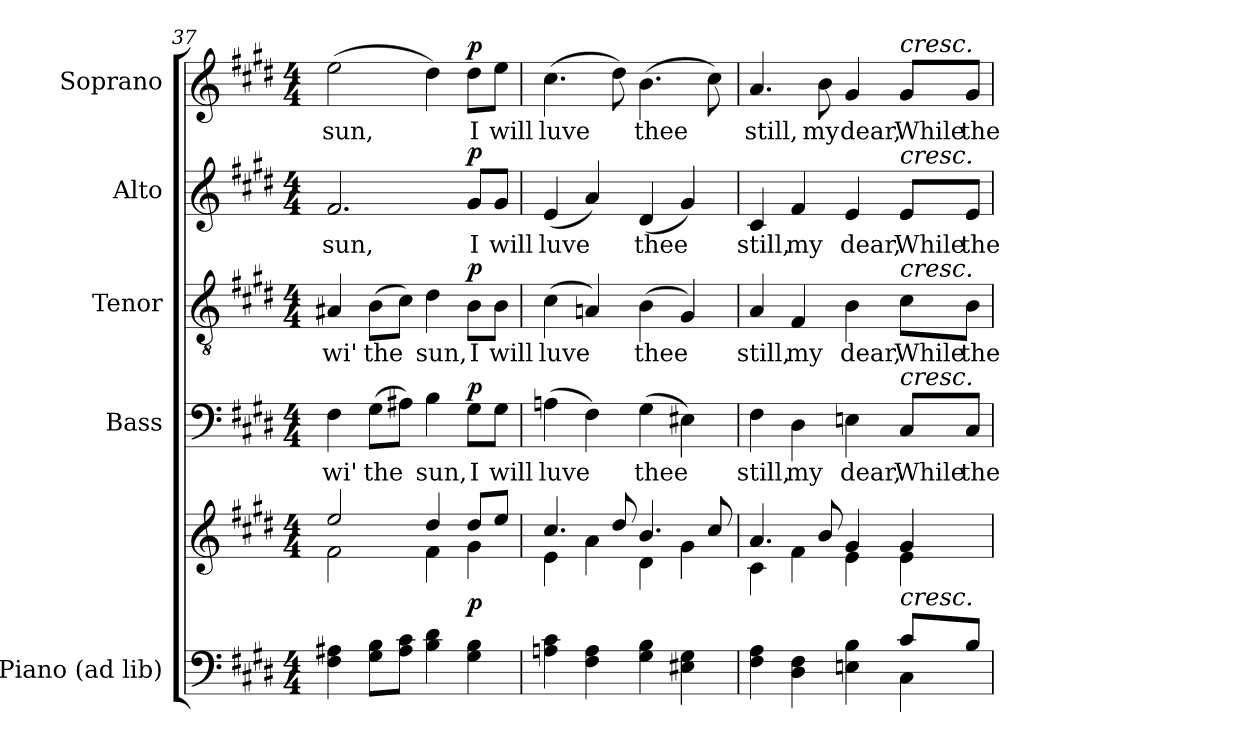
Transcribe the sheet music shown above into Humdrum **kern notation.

**kern	**kern	**dynam	**kern	**text	**dynam	**kern	**text	**dynam	**kern	**text	**dynam	**kern	**text	**dynam
*part5	*part5	*part5	*part4	*part4	*part4	*part3	*part3	*part3	*part2	*part2	*part2	*part1	*part1	*part1
*staff6	*staff5	*staff5/6	*staff4	*staff4	*staff4	*staff3	*staff3	*staff3	*staff2	*staff2	*staff2	*staff1	*staff1	*staff1
*I"Piano (ad lib)	*	*	*I"Bass	*	*	*I"Tenor	*	*	*I"Alto	*	*	*I"Soprano	*	*
*I'Pno.	*	*	*I'B.	*	*	*I'T.	*	*	*I'A.	*	*	*I'S.	*	*
*clefF4	*clefG2	*	*clefF4	*	*	*clefGv2	*	*	*clefG2	*	*	*clefG2	*	*
*	*	*	*	*	*	*ITrd7c12	*	*	*	*	*	*	*	*
*k[f#c#g#d#]	*k[f#c#g#d#]	*	*k[f#c#g#d#]	*	*	*k[f#c#g#d#]	*	*	*k[f#c#g#d#]	*	*	*k[f#c#g#d#]	*	*
*E:	*E:	*	*E:	*	*	*E:	*	*	*E:	*	*	*E:	*	*
*M4/4	*M4/4	*	*M4/4	*	*	*M4/4	*	*	*M4/4	*	*	*M4/4	*	*
=37	=37	=37	=37	=37	=37	=37	=37	=37	=37	=37	=37	=37	=37	=37
*	*^	*	*	*	*	*	*	*	*	*	*	*	*	*
!	!	!	!	!	!LO:LY:b:color=#000000	!	!	!	!	!	!	!	!	!	!
!	!	!	!	!	!	!	!	!LO:LY:b:color=#000000	!	!	!	!	!	!	!
!	!	!	!	!	!	!	!	!	!	!	!LO:LY:b:color=#000000	!	!	!	!
!	!	!	!	!	!	!	!	!	!	!	!	!	!	!LO:LY:b:color=#000000	!
4F#i\ 4A#Xi	2eei/	2f#i\	.	4F#i\	wi'	.	4AA#Xi/	wi'	.	2.f#i/	sun,	.	(2eei\	sun,	.
!	!	!	!	!	!LO:LY:b:color=#000000	!	!	!	!	!	!	!	!	!	!
!	!	!	!	!	!	!	!	!LO:LY:b:color=#000000	!	!	!	!	!	!	!
8G#i\ 8BiL	.	.	.	(8G#i\L	the	.	(8BBi\L	the	.	.	.	.	.	.	.
8A#i\ 8c#iJ	.	.	.	8A#Xi\J)	.	.	8C#i\J)	.	.	.	.	.	.	.	.
!	!	!	!	!	!LO:LY:b:color=#000000	!	!	!	!	!	!	!	!	!	!
!	!	!	!	!	!	!	!	!LO:LY:b:color=#000000	!	!	!	!	!	!	!
4Bi\ 4d#i	4dd#i/	4f#i\	.	4Bi\	sun,	.	4D#i\	sun,	.	.	.	.	4dd#i\)	.	.
!	!	!	!	!	!LO:LY:b:color=#000000	!	!	!	!	!	!	!	!	!	!
!	!	!	!	!	!	!	!	!LO:LY:b:color=#000000	!	!	!	!	!	!	!
!	!	!	!	!	!	!	!	!	!	!	!LO:LY:b:color=#000000	!	!	!	!
!	!	!	!	!	!	!	!	!	!	!	!	!	!	!LO:LY:b:color=#000000	!
4G#i\ 4Bi	8dd#i/L	4g#i\	p	8G#i\L	I	p	8BBi\L	I	p	8g#i/L	I	p	8dd#i\L	I	p
!	!	!	!	!	!LO:LY:b:color=#000000	!	!	!	!	!	!	!	!	!	!
!	!	!	!	!	!	!	!	!LO:LY:b:color=#000000	!	!	!	!	!	!	!
!	!	!	!	!	!	!	!	!	!	!	!LO:LY:b:color=#000000	!	!	!	!
!	!	!	!	!	!	!	!	!	!	!	!	!	!	!LO:LY:b:color=#000000	!
.	8eei/J	.	.	8G#i\J	will	.	8BBi\J	will	.	8g#i/J	will	.	8eei\J	will	.
!!LO:PB:g=z
=38	=38	=38	=38	=38	=38	=38	=38	=38	=38	=38	=38	=38	=38	=38	=38
!	!	!	!	!	!LO:LY:b:color=#000000	!	!	!	!	!	!	!	!	!	!
!	!	!	!	!	!	!	!	!LO:LY:b:color=#000000	!	!	!	!	!	!	!
!	!	!	!	!	!	!	!	!	!	!	!LO:LY:b:color=#000000	!	!	!	!
!	!	!	!	!	!	!	!	!	!	!	!	!	!	!LO:LY:b:color=#000000	!
4Ani\ 4c#i	4.cc#i/	4ei\	.	(4Ani\	luve	.	(4C#i\	luve	.	(4ei/	luve	.	(4.cc#i\	luve	.
4F#i\ 4Ai	.	4ai\	.	4F#i\)	.	.	4AAni/)	.	.	4ai/)	.	.	.	.	.
.	8dd#i/	.	.	.	.	.	.	.	.	.	.	.	8dd#i\)	.	.
!	!	!	!	!	!LO:LY:b:color=#000000	!	!	!	!	!	!	!	!	!	!
!	!	!	!	!	!	!	!	!LO:LY:b:color=#000000	!	!	!	!	!	!	!
!	!	!	!	!	!	!	!	!	!	!	!LO:LY:b:color=#000000	!	!	!	!
!	!	!	!	!	!	!	!	!	!	!	!	!	!	!LO:LY:b:color=#000000	!
4G#i\ 4Bi	4.bi/	4d#i\	.	(4G#i\	thee	.	(4BBi\	thee	.	(4d#i/	thee	.	(4.bi\	thee	.
4E#Xi\ 4G#i	.	4g#i\	.	4E#Xi\)	.	.	4GG#i/)	.	.	4g#i/)	.	.	.	.	.
.	8cc#i/	.	.	.	.	.	.	.	.	.	.	.	8cc#i\)	.	.
=39	=39	=39	=39	=39	=39	=39	=39	=39	=39	=39	=39	=39	=39	=39	=39
*^	*	*	*	*	*	*	*	*	*	*	*	*	*	*	*
!	!	!	!	!	!	!LO:LY:b:color=#000000	!	!	!	!	!	!	!	!	!	!
!	!	!	!	!	!	!	!	!	!LO:LY:b:color=#000000	!	!	!	!	!	!	!
!	!	!	!	!	!	!	!	!	!	!	!	!LO:LY:b:color=#000000	!	!	!	!
!	!	!	!	!	!	!	!	!	!	!	!	!	!	!	!LO:LY:b:color=#000000	!
2.ryy	4F#i\ 4Ai	4.ai/	4c#i\	.	4F#i\	still,	.	4AAi/	still,	.	4c#i/	still,	.	4.ai/	still,	.
!	!	!	!	!	!	!LO:LY:b:color=#000000	!	!	!	!	!	!	!	!	!	!
!	!	!	!	!	!	!	!	!	!LO:LY:b:color=#000000	!	!	!	!	!	!	!
!	!	!	!	!	!	!	!	!	!	!	!	!LO:LY:b:color=#000000	!	!	!	!
.	4D#i\ 4F#i	.	4f#i\	.	4D#i\	my	.	4FF#i/	my	.	4f#i/	my	.	.	.	.
!	!	!	!	!	!	!	!	!	!	!	!	!	!	!	!LO:LY:b:color=#000000	!
.	.	8bi/	.	.	.	.	.	.	.	.	.	.	.	8bi\	my	.
!	!	!	!	!	!	!LO:LY:b:color=#000000	!	!	!	!	!	!	!	!	!	!
!	!	!	!	!	!	!	!	!	!LO:LY:b:color=#000000	!	!	!	!	!	!	!
!	!	!	!	!	!	!	!	!	!	!	!	!LO:LY:b:color=#000000	!	!	!	!
!	!	!	!	!	!	!	!	!	!	!	!	!	!	!	!LO:LY:b:color=#000000	!
.	4Eni\ 4Bi	4g#i/	4ei\	.	4Eni\	dear,	.	4BBi\	dear,	.	4ei/	dear,	.	4g#i/	dear,	.
!	!	!	!	!	!	!LO:LY:b:color=#000000	!	!	!	!	!	!	!	!	!	!
!	!	!	!	!	!	!	!	!	!LO:LY:b:color=#000000	!	!	!	!	!	!	!
!	!	!	!	!	!	!	!	!	!	!	!	!LO:LY:b:color=#000000	!	!	!	!
!	!	!	!	!	!	!	!	!	!	!	!	!	!	!LO:TX:a:i:t=cresc.	!	!
!	!	!	!	!	!	!	!	!	!	!	!LO:TX:a:i:t=cresc.	!	!	!	!	!
!	!	!	!	!	!	!	!	!LO:TX:a:i:t=cresc.	!	!	!	!	!	!	!	!
!	!	!	!	!	!LO:TX:a:i:t=cresc.	!	!	!	!	!	!	!	!	!	!	!
!	!	!LO:TX:b:i:t=cresc.	!	!	!	!	!	!	!	!	!	!	!	!	!	!
!	!	!	!	!	!	!	!	!	!	!	!	!	!	!	!LO:LY:b:color=#000000	!
8c#i/L	4C#i\	4g#i/	4ei\	.	8C#i/L	While	.	8C#i\L	While	.	8ei/L	While	.	8g#i/L	While	.
!	!	!	!	!	!	!LO:LY:b:color=#000000	!	!	!	!	!	!	!	!	!	!
!	!	!	!	!	!	!	!	!	!LO:LY:b:color=#000000	!	!	!	!	!	!	!
!	!	!	!	!	!	!	!	!	!	!	!	!LO:LY:b:color=#000000	!	!	!	!
!	!	!	!	!	!	!	!	!	!	!	!	!	!	!	!LO:LY:b:color=#000000	!
8Bi/J	.	.	.	.	8C#i/J	the	.	8BBi\J	the	.	8ei/J	the	.	8g#i/J	the	.
*v	*v	*	*	*	*	*	*	*	*	*	*	*	*	*	*	*
*	*v	*v	*	*	*	*	*	*	*	*	*	*	*	*	*
=	=	=	=	=	=	=	=	=	=	=	=	=	=	=
*-	*-	*-	*-	*-	*-	*-	*-	*-	*-	*-	*-	*-	*-	*-
